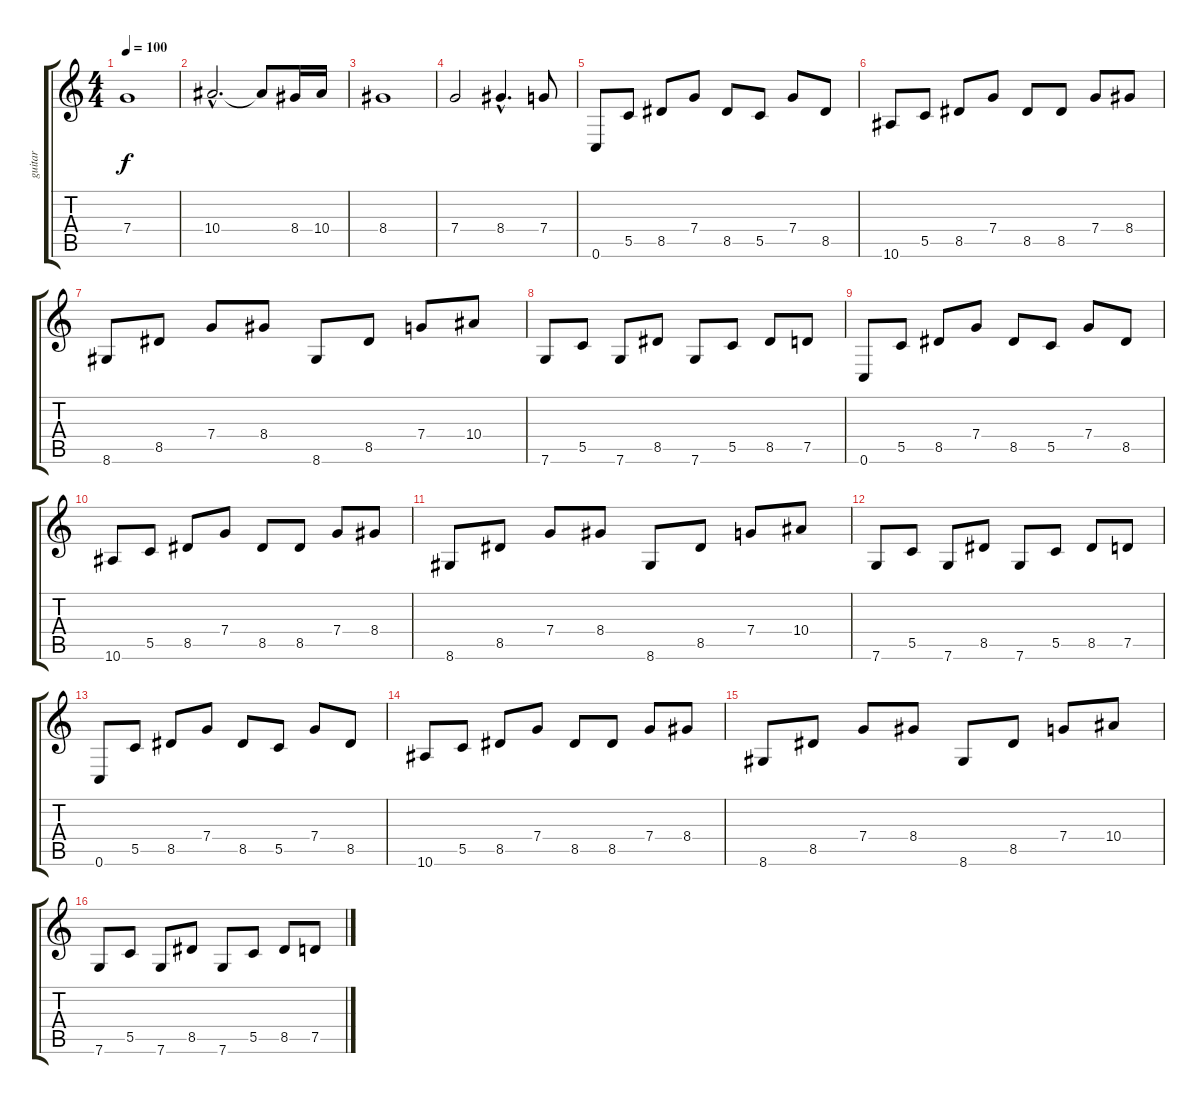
\track ("guitar" "guitar") {instrument distortionguitar}
\staff {score tabs}
\tuning (D4 A3 F3 C3 G2 C2) {hide}
\ts (4 4)
\tempo 100
\clef g2
\ks c
7.4.1{dy f} |
10.4{hac}.2{d} 10.4{t}.8 8.4.16 10.4.16 |
8.4.1 |
7.4.2 8.4{hac}.4{d} 7.4.8 |
0.6.8 5.5.8 8.5.8 7.4.8 8.5.8 5.5.8 7.4.8 8.5.8 |
10.6.8 5.5.8 8.5.8 7.4.8 8.5.8 8.5.8 7.4.8 8.4.8 |
8.6.8 8.5.8 7.4.8 8.4.8 8.6.8 8.5.8 7.4.8 10.4.8 |
7.6.8 5.5.8 7.6.8 8.5.8 7.6.8 5.5.8 8.5.8 7.5.8 |
0.6.8 5.5.8 8.5.8 7.4.8 8.5.8 5.5.8 7.4.8 8.5.8 |
10.6.8 5.5.8 8.5.8 7.4.8 8.5.8 8.5.8 7.4.8 8.4.8 |
8.6.8 8.5.8 7.4.8 8.4.8 8.6.8 8.5.8 7.4.8 10.4.8 |
7.6.8 5.5.8 7.6.8 8.5.8 7.6.8 5.5.8 8.5.8 7.5.8 |
0.6.8 5.5.8 8.5.8 7.4.8 8.5.8 5.5.8 7.4.8 8.5.8 |
10.6.8 5.5.8 8.5.8 7.4.8 8.5.8 8.5.8 7.4.8 8.4.8 |
8.6.8 8.5.8 7.4.8 8.4.8 8.6.8 8.5.8 7.4.8 10.4.8 |
7.6.8 5.5.8 7.6.8 8.5.8 7.6.8 5.5.8 8.5.8 7.5.8
